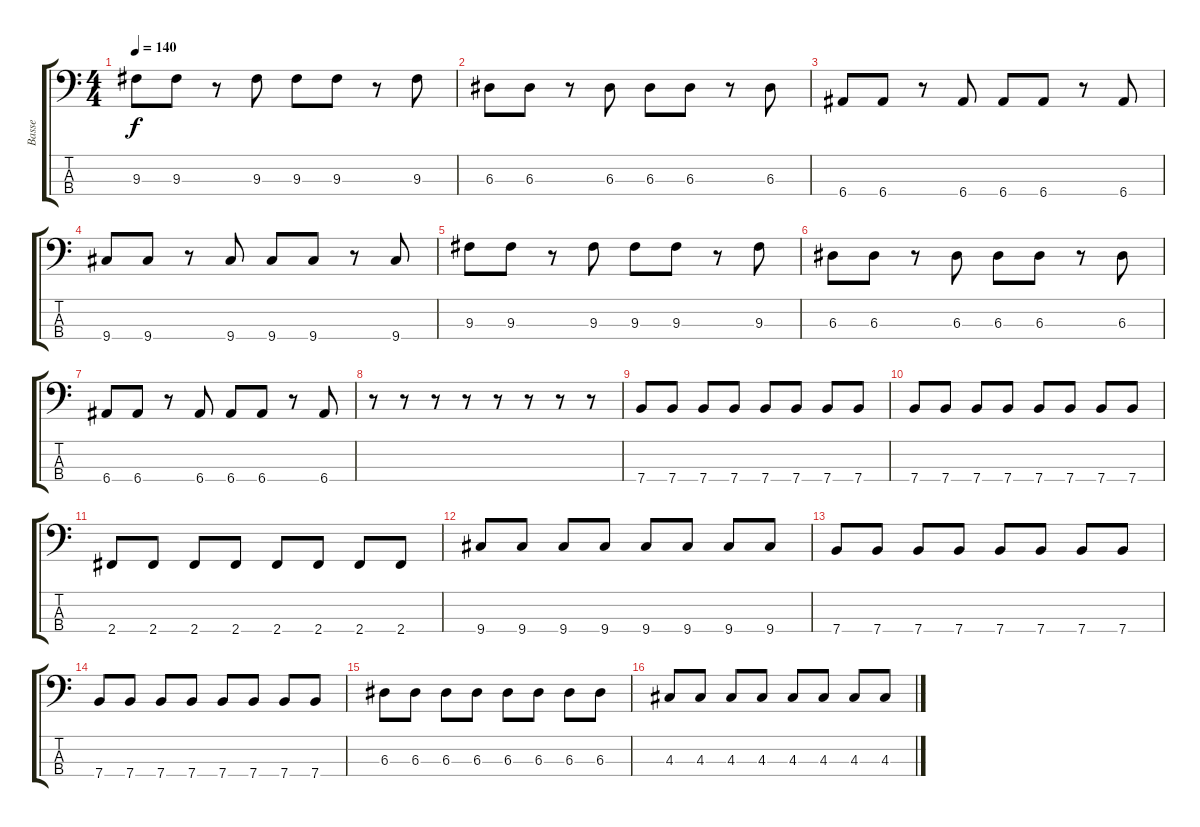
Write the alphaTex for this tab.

\track ("Basse" "Basse") {instrument electricbassfinger}
\staff {score tabs}
\tuning (G2 D2 A1 E1) {hide}
\ts (4 4)
\tempo 140
\clef f4
\ks c
9.3.8{dy f} 9.3.8 r.8 9.3.8 9.3.8 9.3.8 r.8 9.3.8 |
6.3.8 6.3.8 r.8 6.3.8 6.3.8 6.3.8 r.8 6.3.8 |
6.4.8 6.4.8 r.8 6.4.8 6.4.8 6.4.8 r.8 6.4.8 |
9.4.8 9.4.8 r.8 9.4.8 9.4.8 9.4.8 r.8 9.4.8 |
9.3.8 9.3.8 r.8 9.3.8 9.3.8 9.3.8 r.8 9.3.8 |
6.3.8 6.3.8 r.8 6.3.8 6.3.8 6.3.8 r.8 6.3.8 |
6.4.8 6.4.8 r.8 6.4.8 6.4.8 6.4.8 r.8 6.4.8 |
r.8 r.8 r.8 r.8 r.8 r.8 r.8 r.8 |
7.4.8 7.4.8 7.4.8 7.4.8 7.4.8 7.4.8 7.4.8 7.4.8 |
7.4.8 7.4.8 7.4.8 7.4.8 7.4.8 7.4.8 7.4.8 7.4.8 |
2.4.8 2.4.8 2.4.8 2.4.8 2.4.8 2.4.8 2.4.8 2.4.8 |
9.4.8 9.4.8 9.4.8 9.4.8 9.4.8 9.4.8 9.4.8 9.4.8 |
7.4.8 7.4.8 7.4.8 7.4.8 7.4.8 7.4.8 7.4.8 7.4.8 |
7.4.8 7.4.8 7.4.8 7.4.8 7.4.8 7.4.8 7.4.8 7.4.8 |
6.3.8 6.3.8 6.3.8 6.3.8 6.3.8 6.3.8 6.3.8 6.3.8 |
4.3.8 4.3.8 4.3.8 4.3.8 4.3.8 4.3.8 4.3.8 4.3.8
